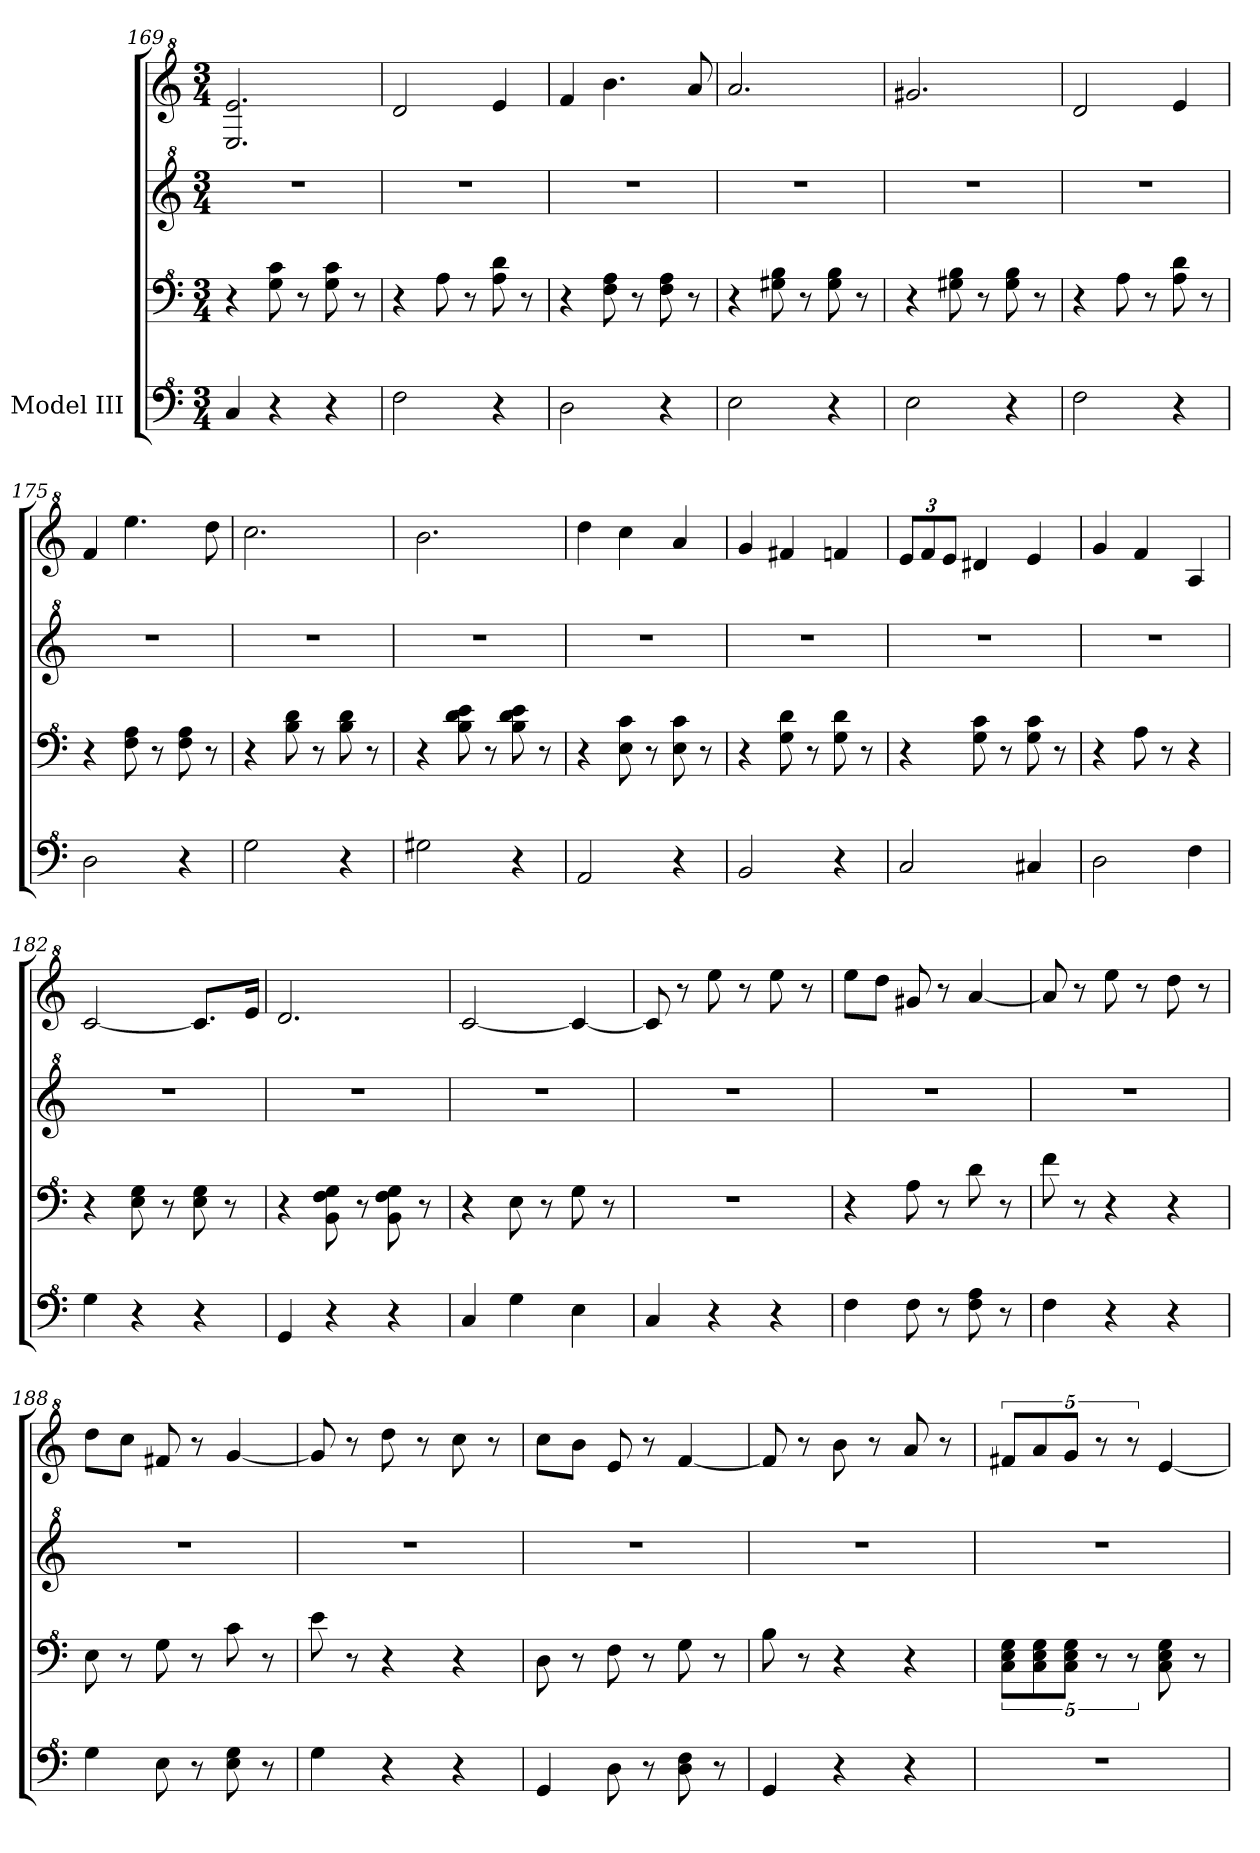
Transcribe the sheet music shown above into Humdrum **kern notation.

**kern	**kern	**kern	**kern
*part1	*part1	*part1	*part1
*staff4	*staff3	*staff2	*staff1
*I"Model III	*	*	*
*clefF^4	*clefF^4	*clefG^2	*clefG^2
*k[]	*k[]	*k[]	*k[]
*M3/4	*M3/4	*M3/4	*M3/4
=169	=169	=169	=169
4c/	4r	2.r	2.e/ 2.ee/
4r	8g\ 8cc\	.	.
.	8r	.	.
4r	8g\ 8cc\	.	.
.	8r	.	.
=170	=170	=170	=170
2f\	4r	2.r	2dd/
.	8a\	.	.
.	8r	.	.
4r	8a\ 8dd\	.	4ee/
.	8r	.	.
!!LO:PB:g=z
=171	=171	=171	=171
2d\	4r	2.r	4ff/
.	8f\ 8a\	.	4.bb\
.	8r	.	.
4r	8f\ 8a\	.	.
.	8r	.	8aa/
=172	=172	=172	=172
2e\	4r	2.r	2.aa/
.	8g#X\ 8b\	.	.
.	8r	.	.
4r	8g#\ 8b\	.	.
.	8r	.	.
=173	=173	=173	=173
2e\	4r	2.r	2.gg#X/
.	8g#X\ 8b\	.	.
.	8r	.	.
4r	8g#\ 8b\	.	.
.	8r	.	.
=174	=174	=174	=174
2f\	4r	2.r	2dd/
.	8a\	.	.
.	8r	.	.
4r	8a\ 8dd\	.	4ee/
.	8r	.	.
=175	=175	=175	=175
2d\	4r	2.r	4ff/
.	8f\ 8a\	.	4.eee\
.	8r	.	.
4r	8f\ 8a\	.	.
.	8r	.	8ddd\
=176	=176	=176	=176
2g\	4r	2.r	2.ccc\
.	8b\ 8dd\	.	.
.	8r	.	.
4r	8b\ 8dd\	.	.
.	8r	.	.
=177	=177	=177	=177
2g#X\	4r	2.r	2.bb\
.	8b\ 8dd\ 8ee\	.	.
.	8r	.	.
4r	8b\ 8dd\ 8ee\	.	.
.	8r	.	.
!!LO:LB:g=z
=178	=178	=178	=178
2A/	4r	2.r	4ddd\
.	8e\ 8cc\	.	4ccc\
.	8r	.	.
4r	8e\ 8cc\	.	4aa/
.	8r	.	.
=179	=179	=179	=179
2B/	4r	2.r	4gg/
.	8g\ 8dd\	.	4ff#X/
.	8r	.	.
4r	8g\ 8dd\	.	4ffn/
.	8r	.	.
=180	=180	=180	=180
*	*	*	*Xbrackettup
2c/	4r	2.r	12ee/L
.	.	.	12ff/
.	.	.	12ee/J
.	8g\ 8cc\	.	4dd#X/
.	8r	.	.
4c#X/	8g\ 8cc\	.	4ee/
.	8r	.	.
=181	=181	=181	=181
2d\	4r	2.r	4gg/
.	8a\	.	4ff/
.	8r	.	.
4f\	4r	.	4a/
=182	=182	=182	=182
*	*	*	*MM200
4g\	4r	2.r	[2cc/
4r	8e\ 8g\	.	.
.	8r	.	.
4r	8e\ 8g\	.	8.cc/L]
.	8r	.	.
.	.	.	16ee/Jk
=183	=183	=183	=183
*	*	*	*MM196
4G/	4r	2.r	2.dd/
4r	8B\ 8f\ 8g\	.	.
.	8r	.	.
4r	8B\ 8f\ 8g\	.	.
.	8r	.	.
=184	=184	=184	=184
*	*	*	*MM180
4c/	4r	2.r	[2cc/
4g\	8e\	.	.
.	8r	.	.
*	*	*	*MM144
4e\	8g\	.	4cc/_
.	8r	.	.
!!LO:LB:g=z
=185	=185	=185	=185
*	*	*	*MM112
4c/	2.r	2.r	8cc/]
.	.	.	8r
4r	.	.	8eee\
.	.	.	8r
*	*	*	*MM120
4r	.	.	8eee\
.	.	.	8r
=186	=186	=186	=186
*	*	*	*MM190
4f\	4r	2.r	8eee\L
.	.	.	8ddd\J
8f\	8a\	.	8gg#X/
8r	8r	.	8r
8f\ 8a\	8dd\	.	[4aa/
8r	8r	.	.
=187	=187	=187	=187
*	*	*	*MM160
4f\	8ff\	2.r	8aa/]
.	8r	.	8r
4r	4r	.	8eee\
.	.	.	8r
4r	4r	.	8ddd\
.	.	.	8r
=188	=188	=188	=188
*	*	*	*MM194
4g\	8e\	2.r	8ddd\L
.	8r	.	8ccc\J
8e\	8g\	.	8ff#X/
8r	8r	.	8r
8e\ 8g\	8cc\	.	[4gg/
8r	8r	.	.
=189	=189	=189	=189
4g\	8ee\	2.r	8gg/]
.	8r	.	8r
4r	4r	.	8ddd\
.	.	.	8r
4r	4r	.	8ccc\
.	.	.	8r
=190	=190	=190	=190
*	*	*	*MM200
4G/	8d\	2.r	8ccc\L
.	8r	.	8bb\J
8d\	8f\	.	8ee/
8r	8r	.	8r
8d\ 8f\	8g\	.	[4ff/
8r	8r	.	.
!!LO:PB:g=z
=191	=191	=191	=191
4G/	8b\	2.r	8ff/]
.	8r	.	8r
4r	4r	.	8bb\
.	.	.	8r
4r	4r	.	8aa/
.	.	.	8r
=192	=192	=192	=192
*	*	*	*brackettup
*	*	*	*MM208
2.r	10c\ 10e\ 10g\L	2.r	10ff#X/L
.	10c\ 10e\ 10g\	.	10aa/
.	10c\ 10e\ 10g\J	.	10gg/J
.	10r	.	10r
.	10r	.	10r
.	8c\ 8e\ 8g\	.	[4ee/
.	8r	.	.
=	=	=	=
*-	*-	*-	*-
